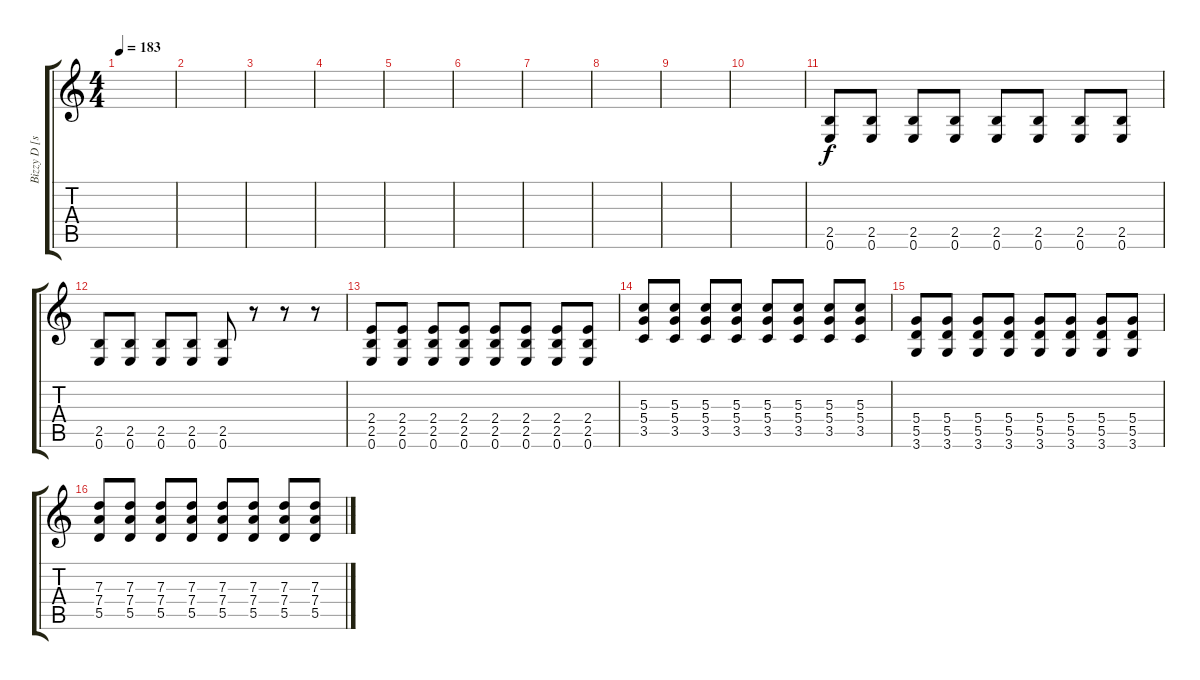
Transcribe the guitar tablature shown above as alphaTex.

\track ("Bizzy D [stodio]" "Bizzy D [s") {instrument overdrivenguitar}
\staff {score tabs}
\tuning (E4 B3 G3 D3 A2 E2) {hide}
\ts (4 4)
\tempo 183
\clef g2
\ks c
|
|
|
|
|
|
|
|
|
|
(2.5 0.6).8 (2.5 0.6).8 (2.5 0.6).8 (2.5 0.6).8 (2.5 0.6).8 (2.5 0.6).8 (2.5 0.6).8 (2.5 0.6).8 |
(2.5 0.6).8 (2.5 0.6).8 (2.5 0.6).8 (2.5 0.6).8 (2.5 0.6).8 r.8 r.8 r.8 |
(2.4 2.5 0.6).8 (2.4 2.5 0.6).8 (2.4 2.5 0.6).8 (2.4 2.5 0.6).8 (2.4 2.5 0.6).8 (2.4 2.5 0.6).8 (2.4 2.5 0.6).8 (2.4 2.5 0.6).8 |
(5.3 5.4 3.5).8 (5.3 5.4 3.5).8 (5.3 5.4 3.5).8 (5.3 5.4 3.5).8 (5.3 5.4 3.5).8 (5.3 5.4 3.5).8 (5.3 5.4 3.5).8 (5.3 5.4 3.5).8 |
(5.4 5.5 3.6).8 (5.4 5.5 3.6).8 (5.4 5.5 3.6).8 (5.4 5.5 3.6).8 (5.4 5.5 3.6).8 (5.4 5.5 3.6).8 (5.4 5.5 3.6).8 (5.4 5.5 3.6).8 |
(7.3 7.4 5.5).8 (7.3 7.4 5.5).8 (7.3 7.4 5.5).8 (7.3 7.4 5.5).8 (7.3 7.4 5.5).8 (7.3 7.4 5.5).8 (7.3 7.4 5.5).8 (7.3 7.4 5.5).8
